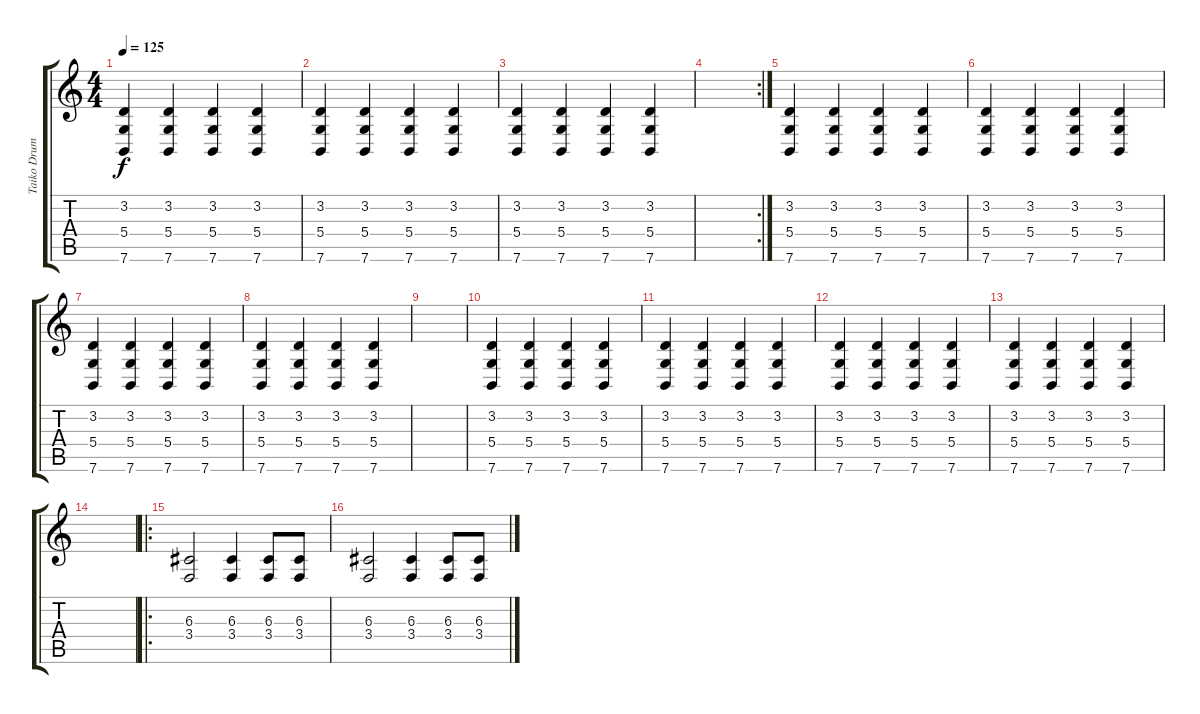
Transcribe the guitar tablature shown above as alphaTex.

\track ("Taiko Drum" "Taiko Drum") {instrument taikodrum}
\staff {score tabs}
\tuning (E4 B3 G3 D3 A2 E2) {hide}
\ts (4 4)
\tempo 125
\clef g2
\ks c
(3.2 5.4 7.6).4{dy f} (3.2 5.4 7.6).4 (3.2 5.4 7.6).4 (3.2 5.4 7.6).4 |
(3.2 5.4 7.6).4 (3.2 5.4 7.6).4 (3.2 5.4 7.6).4 (3.2 5.4 7.6).4 |
(3.2 5.4 7.6).4 (3.2 5.4 7.6).4 (3.2 5.4 7.6).4 (3.2 5.4 7.6).4 |
\rc 2
|
(3.2 5.4 7.6).4 (3.2 5.4 7.6).4 (3.2 5.4 7.6).4 (3.2 5.4 7.6).4 |
(3.2 5.4 7.6).4 (3.2 5.4 7.6).4 (3.2 5.4 7.6).4 (3.2 5.4 7.6).4 |
(3.2 5.4 7.6).4 (3.2 5.4 7.6).4 (3.2 5.4 7.6).4 (3.2 5.4 7.6).4 |
(3.2 5.4 7.6).4 (3.2 5.4 7.6).4 (3.2 5.4 7.6).4 (3.2 5.4 7.6).4 |
|
(3.2 5.4 7.6).4 (3.2 5.4 7.6).4 (3.2 5.4 7.6).4 (3.2 5.4 7.6).4 |
(3.2 5.4 7.6).4 (3.2 5.4 7.6).4 (3.2 5.4 7.6).4 (3.2 5.4 7.6).4 |
(3.2 5.4 7.6).4 (3.2 5.4 7.6).4 (3.2 5.4 7.6).4 (3.2 5.4 7.6).4 |
(3.2 5.4 7.6).4 (3.2 5.4 7.6).4 (3.2 5.4 7.6).4 (3.2 5.4 7.6).4 |
|
\ro
(6.3 3.4).2 (6.3 3.4).4 (6.3 3.4).8 (6.3 3.4).8 |
(6.3 3.4).2 (6.3 3.4).4 (6.3 3.4).8 (6.3 3.4).8
